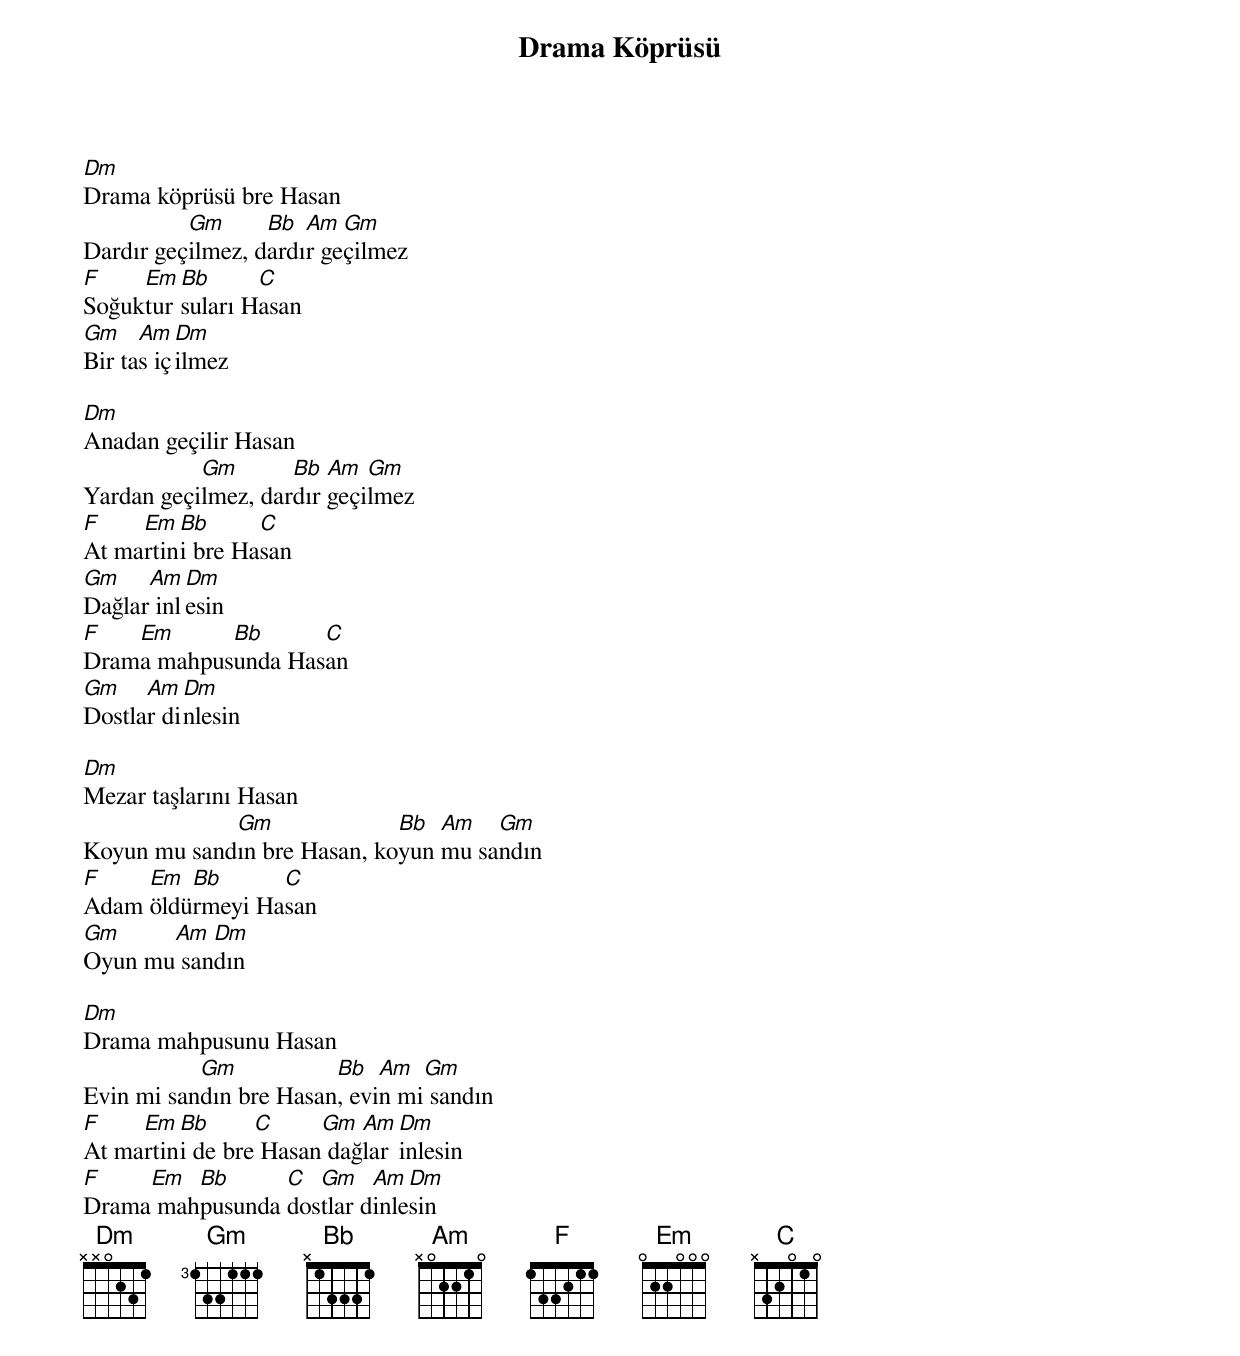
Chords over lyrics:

{title: Drama Köprüsü}
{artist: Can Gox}

Dm
Drama köprüsü bre Hasan
          Gm      Bb  Am  Gm
Dardır geçilmez, dardır geçilmez
F    Em  Bb      C
Soğuktur suları Hasan
Gm    Am  Dm
Bir tas içilmez

Dm
Anadan geçilir Hasan
           Gm       Bb  Am  Gm
Yardan geçilmez, dardır geçilmez
F    Em  Bb      C
At martini bre Hasan
Gm    Am  Dm
Dağlar inlesin
F   Em      Bb      C
Drama mahpusunda Hasan
Gm    Am  Dm
Dostlar dinlesin

Dm
Mezar taşlarını Hasan
             Gm              Bb  Am   Gm
Koyun mu sandın bre Hasan, koyun mu sandın
F    Em  Bb      C
Adam öldürmeyi Hasan
Gm     Am  Dm
Oyun mu sandın

Dm
Drama mahpusunu Hasan
           Gm           Bb   Am  Gm
Evin mi sandın bre Hasan, evin mi sandın
F    Em  Bb      C     Gm  Am  Dm
At martini de bre Hasan dağlar inlesin
F    Em  Bb      C  Gm    Am  Dm
Drama mahpusunda dostlar dinlesin
